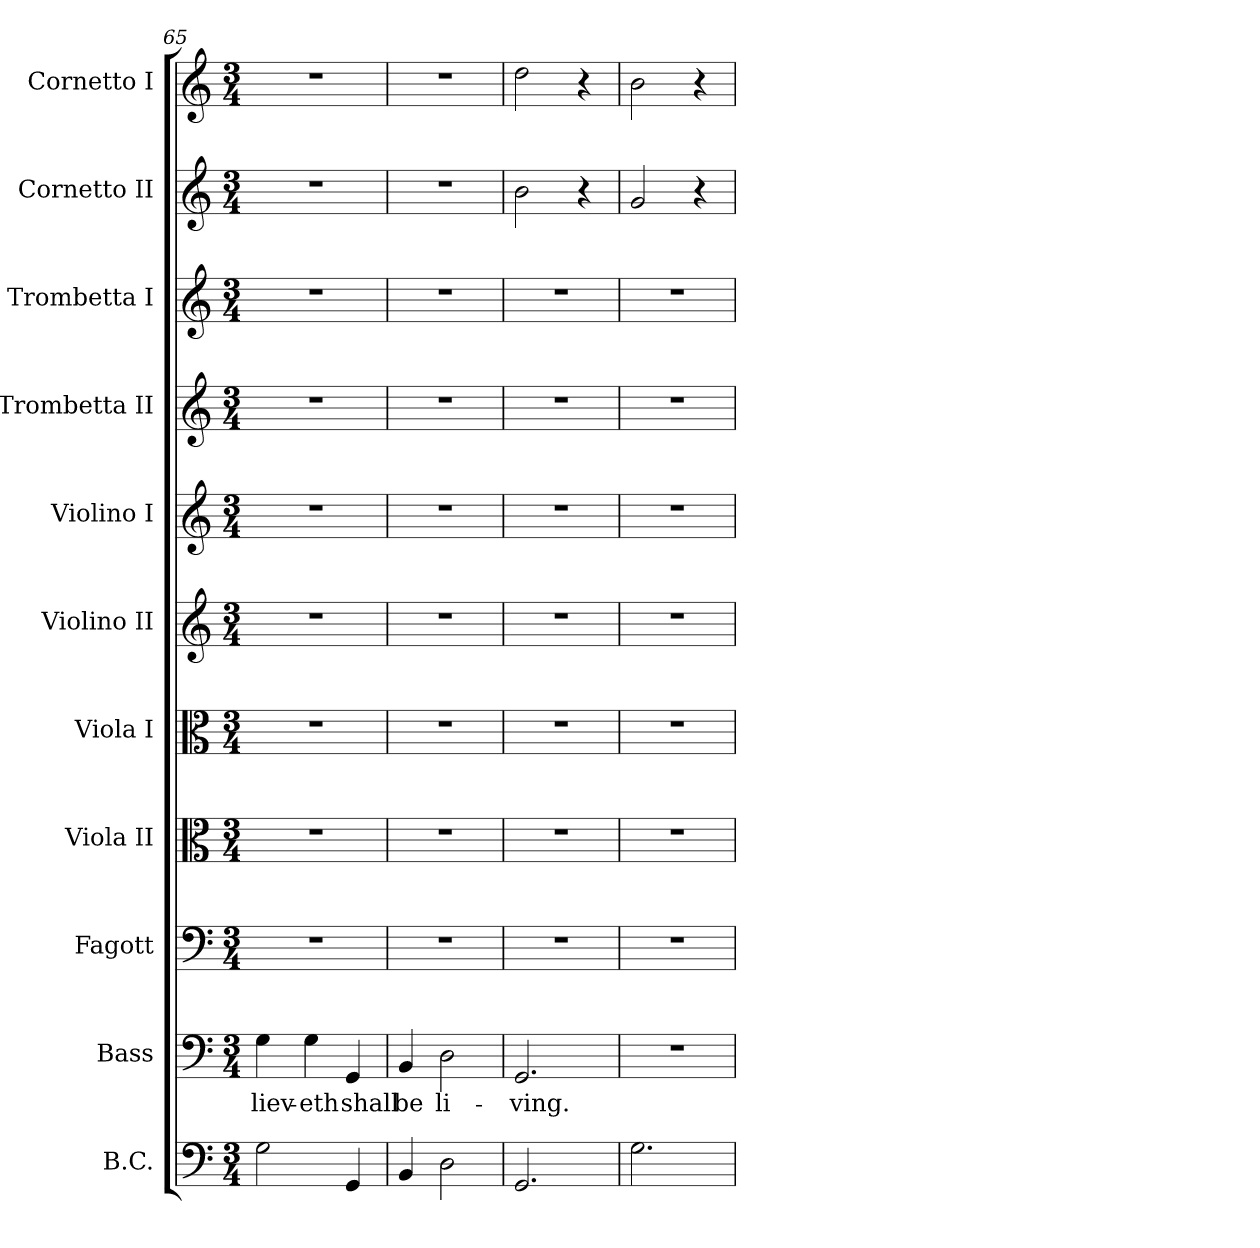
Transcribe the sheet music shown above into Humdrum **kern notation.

**kern	**kern	**text	**kern	**kern	**kern	**kern	**kern	**kern	**kern	**kern	**kern
*part11	*part10	*part10	*part9	*part8	*part7	*part6	*part5	*part4	*part3	*part2	*part1
*staff11	*staff10	*staff10	*staff9	*staff8	*staff7	*staff6	*staff5	*staff4	*staff3	*staff2	*staff1
*I"B.C.	*I"Bass	*	*I"Fagott	*I"Viola II	*I"Viola I	*I"Violino II	*I"Violino I	*I"Trombetta II	*I"Trombetta I	*I"Cornetto II	*I"Cornetto I
*	*I'B.	*	*I'Fg.	*I'Vla.	*I'Vla.	*	*	*	*	*	*
*clefF4	*clefF4	*	*clefF4	*clefC3	*clefC3	*clefG2	*clefG2	*clefG2	*clefG2	*clefG2	*clefG2
*k[]	*k[]	*	*k[]	*k[]	*k[]	*k[]	*k[]	*k[]	*k[]	*k[]	*k[]
*C:	*C:	*	*C:	*C:	*C:	*C:	*C:	*C:	*C:	*C:	*C:
*M3/4	*M3/4	*	*M3/4	*M3/4	*M3/4	*M3/4	*M3/4	*M3/4	*M3/4	*M3/4	*M3/4
=65	=65	=65	=65	=65	=65	=65	=65	=65	=65	=65	=65
!	!	!LO:LY:b:color=#000000	!LO:N:vis=1	!LO:N:vis=1	!LO:N:vis=1	!LO:N:vis=1	!LO:N:vis=1	!LO:N:vis=1	!LO:N:vis=1	!LO:N:vis=1	!LO:N:vis=1
2Gi\	4Gi\	-liev-	2.r	2.r	2.r	2.r	2.r	2.r	2.r	2.r	2.r
!	!	!LO:LY:b:color=#000000	!	!	!	!	!	!	!	!	!
.	4Gi\	-eth	.	.	.	.	.	.	.	.	.
!	!	!LO:LY:b:color=#000000	!	!	!	!	!	!	!	!	!
4GGi/	4GGi/	shall	.	.	.	.	.	.	.	.	.
=66	=66	=66	=66	=66	=66	=66	=66	=66	=66	=66	=66
!	!	!LO:LY:b:color=#000000	!LO:N:vis=1	!LO:N:vis=1	!LO:N:vis=1	!LO:N:vis=1	!LO:N:vis=1	!LO:N:vis=1	!LO:N:vis=1	!LO:N:vis=1	!LO:N:vis=1
4BBi/	4BBi/	be	2.r	2.r	2.r	2.r	2.r	2.r	2.r	2.r	2.r
!	!	!LO:LY:b:color=#000000	!	!	!	!	!	!	!	!	!
2Di\	2Di\	li-	.	.	.	.	.	.	.	.	.
=67	=67	=67	=67	=67	=67	=67	=67	=67	=67	=67	=67
!	!	!LO:LY:b:color=#000000	!LO:N:vis=1	!LO:N:vis=1	!LO:N:vis=1	!LO:N:vis=1	!LO:N:vis=1	!LO:N:vis=1	!LO:N:vis=1	!	!
2.GGi/	2.GGi/	-ving.	2.r	2.r	2.r	2.r	2.r	2.r	2.r	2bi\	2ddi\
.	.	.	.	.	.	.	.	.	.	4r	4r
=68	=68	=68	=68	=68	=68	=68	=68	=68	=68	=68	=68
!	!LO:N:vis=1	!	!LO:N:vis=1	!LO:N:vis=1	!LO:N:vis=1	!LO:N:vis=1	!LO:N:vis=1	!LO:N:vis=1	!LO:N:vis=1	!	!
2.Gi\	2.r	.	2.r	2.r	2.r	2.r	2.r	2.r	2.r	2gi/	2bi\
.	.	.	.	.	.	.	.	.	.	4r	4r
=	=	=	=	=	=	=	=	=	=	=	=
*-	*-	*-	*-	*-	*-	*-	*-	*-	*-	*-	*-
